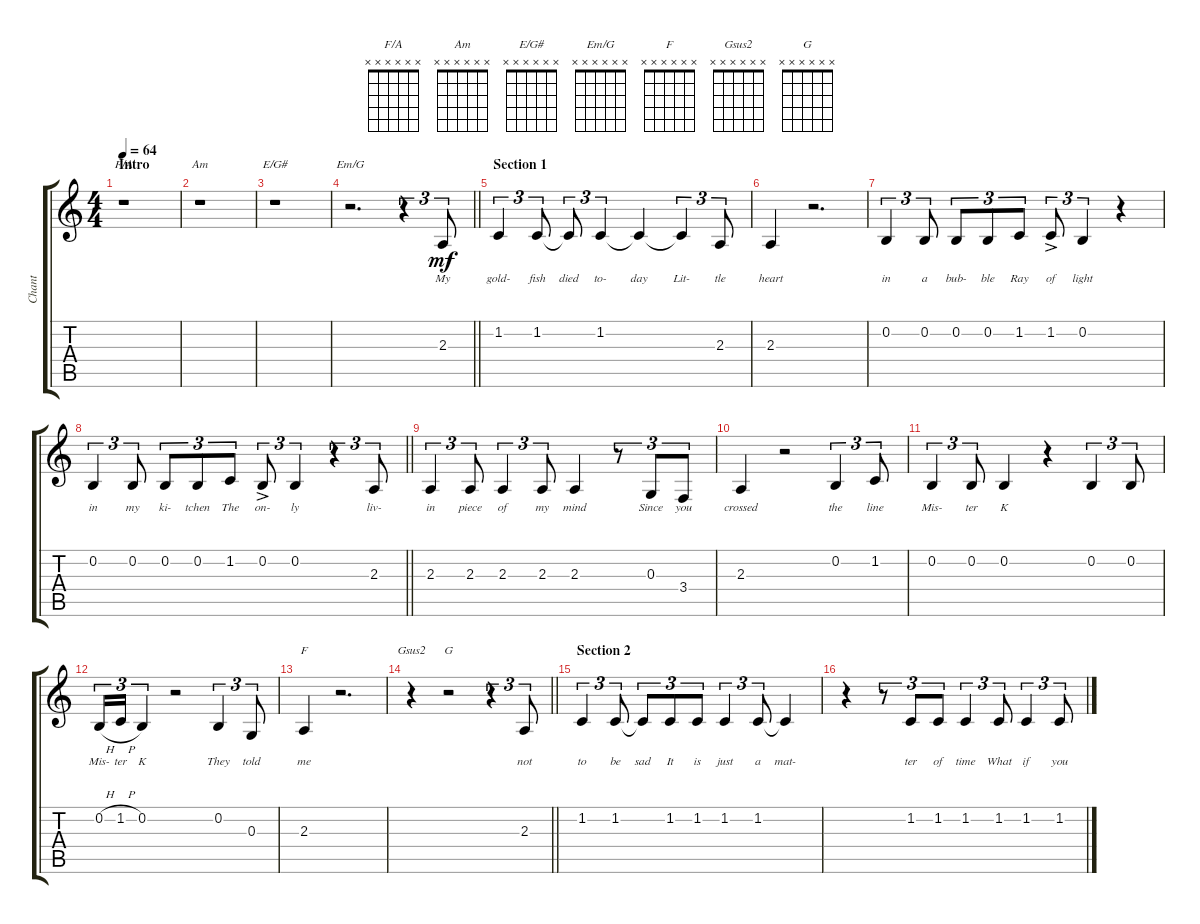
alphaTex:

\track ("Chant" "Chant") {instrument drawbarorgan}
\staff {score tabs}
\tuning (E4 B3 G3 D3 A2 E2) {hide}
\chord ("F/A" x x x x x x)
\chord ("Am" x x x x x x)
\chord ("E/G#" x x x x x x)
\chord ("Em/G" x x x x x x)
\chord ("F" x x x x x x)
\chord ("Gsus2" x x x x x x)
\chord ("G" x x x x x x)
\ts (4 4)
\section ("" "Intro")
\tempo 64
\clef g2
\ks c
r.1{ch "F/A" dy mf instrument drawbarorgan} |
r.1{ch "Am"} |
r.1{ch "E/G#"} |
\barLineRight lightlight
r.2{d ch "Em/G"} r.4{tu (3 2)} 2.3.8{tu (3 2) lyrics (0 "My") lyrics (1 "") lyrics (2 "") lyrics (3 "") lyrics (4 "")} |
\section ("" "Section 1")
1.2.4{tu (3 2) lyrics (0 "gold-") lyrics (1 "") lyrics (2 "") lyrics (3 "") lyrics (4 "")} 1.2.8{tu (3 2) lyrics (0 "fish") lyrics (1 "") lyrics (2 "") lyrics (3 "") lyrics (4 "")} 1.2{t}.8{tu (3 2) lyrics (0 "died") lyrics (1 "") lyrics (2 "") lyrics (3 "") lyrics (4 "")} 1.2.4{tu (3 2) lyrics (0 "to-") lyrics (1 "") lyrics (2 "") lyrics (3 "") lyrics (4 "")} 1.2{t}.4{lyrics (0 "day") lyrics (1 "") lyrics (2 "") lyrics (3 "") lyrics (4 "")} 1.2{t}.4{tu (3 2) lyrics (0 "Lit-") lyrics (1 "") lyrics (2 "") lyrics (3 "") lyrics (4 "")} 2.3.8{tu (3 2) lyrics (0 "tle") lyrics (1 "") lyrics (2 "") lyrics (3 "") lyrics (4 "")} |
2.3.4{lyrics (0 "heart") lyrics (1 "") lyrics (2 "") lyrics (3 "") lyrics (4 "")} r.2{d} |
0.2.4{tu (3 2) lyrics (0 "in") lyrics (1 "") lyrics (2 "") lyrics (3 "") lyrics (4 "")} 0.2.8{tu (3 2) lyrics (0 "a") lyrics (1 "") lyrics (2 "") lyrics (3 "") lyrics (4 "")} 0.2.8{tu (3 2) lyrics (0 "bub-") lyrics (1 "") lyrics (2 "") lyrics (3 "") lyrics (4 "")} 0.2.8{tu (3 2) lyrics (0 "ble") lyrics (1 "") lyrics (2 "") lyrics (3 "") lyrics (4 "")} 1.2.8{tu (3 2) lyrics (0 "Ray") lyrics (1 "") lyrics (2 "") lyrics (3 "") lyrics (4 "")} 1.2{ac}.8{tu (3 2) lyrics (0 "of") lyrics (1 "") lyrics (2 "") lyrics (3 "") lyrics (4 "")} 0.2.4{tu (3 2) lyrics (0 "light") lyrics (1 "") lyrics (2 "") lyrics (3 "") lyrics (4 "")} r.4 |
\barLineRight lightlight
0.2.4{tu (3 2) lyrics (0 "in") lyrics (1 "") lyrics (2 "") lyrics (3 "") lyrics (4 "")} 0.2.8{tu (3 2) lyrics (0 "my") lyrics (1 "") lyrics (2 "") lyrics (3 "") lyrics (4 "")} 0.2.8{tu (3 2) lyrics (0 "ki-") lyrics (1 "") lyrics (2 "") lyrics (3 "") lyrics (4 "")} 0.2.8{tu (3 2) lyrics (0 "tchen") lyrics (1 "") lyrics (2 "") lyrics (3 "") lyrics (4 "")} 1.2.8{tu (3 2) lyrics (0 "The") lyrics (1 "") lyrics (2 "") lyrics (3 "") lyrics (4 "")} 0.2{ac}.8{tu (3 2) lyrics (0 "on-") lyrics (1 "") lyrics (2 "") lyrics (3 "") lyrics (4 "")} 0.2.4{tu (3 2) lyrics (0 "ly") lyrics (1 "") lyrics (2 "") lyrics (3 "") lyrics (4 "")} r.4{tu (3 2)} 2.3.8{tu (3 2) lyrics (0 "liv-") lyrics (1 "") lyrics (2 "") lyrics (3 "") lyrics (4 "")} |
2.3.4{tu (3 2) lyrics (0 "in") lyrics (1 "") lyrics (2 "") lyrics (3 "") lyrics (4 "")} 2.3.8{tu (3 2) lyrics (0 "piece") lyrics (1 "") lyrics (2 "") lyrics (3 "") lyrics (4 "")} 2.3.4{tu (3 2) lyrics (0 "of") lyrics (1 "") lyrics (2 "") lyrics (3 "") lyrics (4 "")} 2.3.8{tu (3 2) lyrics (0 "my") lyrics (1 "") lyrics (2 "") lyrics (3 "") lyrics (4 "")} 2.3.4{lyrics (0 "mind") lyrics (1 "") lyrics (2 "") lyrics (3 "") lyrics (4 "")} r.8{tu (3 2)} 0.3.8{tu (3 2) lyrics (0 "Since") lyrics (1 "") lyrics (2 "") lyrics (3 "") lyrics (4 "")} 3.4.8{tu (3 2) lyrics (0 "you") lyrics (1 "") lyrics (2 "") lyrics (3 "") lyrics (4 "")} |
2.3.4{lyrics (0 "crossed") lyrics (1 "") lyrics (2 "") lyrics (3 "") lyrics (4 "")} r.2 0.2.4{tu (3 2) lyrics (0 "the") lyrics (1 "") lyrics (2 "") lyrics (3 "") lyrics (4 "")} 1.2.8{tu (3 2) lyrics (0 "line") lyrics (1 "") lyrics (2 "") lyrics (3 "") lyrics (4 "")} |
0.2.4{tu (3 2) lyrics (0 "Mis-") lyrics (1 "") lyrics (2 "") lyrics (3 "") lyrics (4 "")} 0.2.8{tu (3 2) lyrics (0 "ter") lyrics (1 "") lyrics (2 "") lyrics (3 "") lyrics (4 "")} 0.2.4{lyrics (0 "K") lyrics (1 "") lyrics (2 "") lyrics (3 "") lyrics (4 "")} r.4 0.2.4{tu (3 2) lyrics (0 "") lyrics (1 "") lyrics (2 "") lyrics (3 "") lyrics (4 "")} 0.2.8{tu (3 2) lyrics (0 "") lyrics (1 "") lyrics (2 "") lyrics (3 "") lyrics (4 "")} |
0.2{h}.16{tu (3 2) lyrics (0 "Mis-") lyrics (1 "") lyrics (2 "") lyrics (3 "") lyrics (4 "")} 1.2{h}.16{tu (3 2) lyrics (0 "ter") lyrics (1 "") lyrics (2 "") lyrics (3 "") lyrics (4 "")} 0.2.4{tu (3 2) lyrics (0 "K") lyrics (1 "") lyrics (2 "") lyrics (3 "") lyrics (4 "")} r.2 0.2.4{tu (3 2) lyrics (0 "They") lyrics (1 "") lyrics (2 "") lyrics (3 "") lyrics (4 "")} 0.3.8{tu (3 2) lyrics (0 "told") lyrics (1 "") lyrics (2 "") lyrics (3 "") lyrics (4 "")} |
2.3.4{ch "F" lyrics (0 "me") lyrics (1 "") lyrics (2 "") lyrics (3 "") lyrics (4 "")} r.2{d} |
\barLineRight lightlight
r.4{ch "Gsus2"} r.2{ch "G"} r.4{tu (3 2)} 2.3.8{tu (3 2) lyrics (0 "not") lyrics (1 "") lyrics (2 "") lyrics (3 "") lyrics (4 "")} |
\section ("" "Section 2")
1.2.4{tu (3 2) lyrics (0 "to") lyrics (1 "") lyrics (2 "") lyrics (3 "") lyrics (4 "")} 1.2.8{tu (3 2) lyrics (0 "be") lyrics (1 "") lyrics (2 "") lyrics (3 "") lyrics (4 "")} 1.2{t}.8{tu (3 2) lyrics (0 "sad") lyrics (1 "") lyrics (2 "") lyrics (3 "") lyrics (4 "")} 1.2.8{tu (3 2) lyrics (0 "It") lyrics (1 "") lyrics (2 "") lyrics (3 "") lyrics (4 "")} 1.2.8{tu (3 2) lyrics (0 "is") lyrics (1 "") lyrics (2 "") lyrics (3 "") lyrics (4 "")} 1.2.4{tu (3 2) lyrics (0 "just") lyrics (1 "") lyrics (2 "") lyrics (3 "") lyrics (4 "")} 1.2.8{tu (3 2) lyrics (0 "a") lyrics (1 "") lyrics (2 "") lyrics (3 "") lyrics (4 "")} 1.2{t}.4{lyrics (0 "mat-") lyrics (1 "") lyrics (2 "") lyrics (3 "") lyrics (4 "")} |
r.4 r.8{tu (3 2)} 1.2.8{tu (3 2) lyrics (0 "ter") lyrics (1 "") lyrics (2 "") lyrics (3 "") lyrics (4 "")} 1.2.8{tu (3 2) lyrics (0 "of") lyrics (1 "") lyrics (2 "") lyrics (3 "") lyrics (4 "")} 1.2.4{tu (3 2) lyrics (0 "time") lyrics (1 "") lyrics (2 "") lyrics (3 "") lyrics (4 "")} 1.2.8{tu (3 2) lyrics (0 "What") lyrics (1 "") lyrics (2 "") lyrics (3 "") lyrics (4 "")} 1.2.4{tu (3 2) lyrics (0 "if") lyrics (1 "") lyrics (2 "") lyrics (3 "") lyrics (4 "")} 1.2.8{tu (3 2) lyrics (0 "you") lyrics (1 "") lyrics (2 "") lyrics (3 "") lyrics (4 "")}
